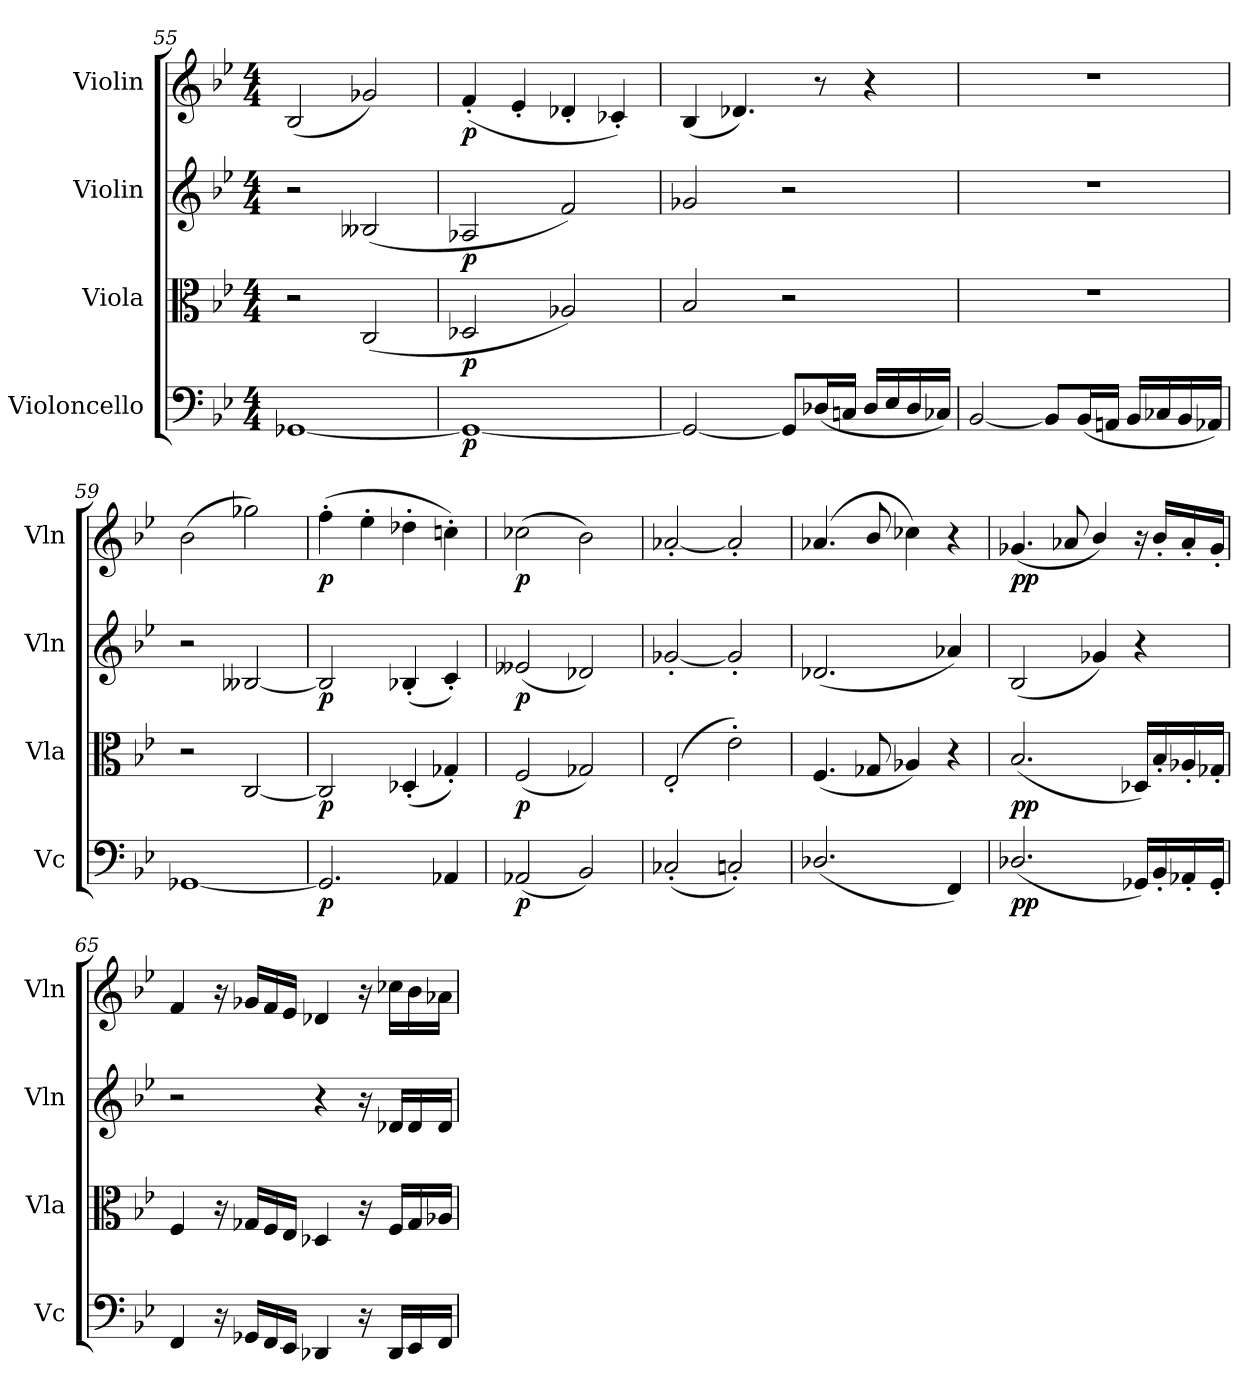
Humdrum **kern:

**kern	**dynam	**kern	**dynam	**kern	**dynam	**kern	**dynam
*part4	*part4	*part3	*part3	*part2	*part2	*part1	*part1
*staff4	*staff4	*staff3	*staff3	*staff2	*staff2	*staff1	*staff1
*I"Violoncello	*	*I"Viola	*	*I"Violin	*	*I"Violin	*
*I'Vc	*	*I'Vla	*	*I'Vln	*	*I'Vln	*
*clefF4	*	*clefC3	*	*clefG2	*	*clefG2	*
*k[b-e-]	*	*k[b-e-]	*	*k[b-e-]	*	*k[b-e-]	*
*M4/4	*	*M4/4	*	*M4/4	*	*M4/4	*
=55	=55	=55	=55	=55	=55	=55	=55
[1GG-X	.	2r	.	2r	.	(2B-/	.
.	.	(2C/	.	(2B--X/	.	2g-X/)	.
=56	=56	=56	=56	=56	=56	=56	=56
1GG-_	p	2D-X/	p	2A-X/	p	(4f'/	p
.	.	.	.	.	.	4e-'/	.
.	.	2A-X/)	.	2f/)	.	4d-X'/	.
.	.	.	.	.	.	4c-X'/)	.
=57	=57	=57	=57	=57	=57	=57	=57
2GG-/_	.	2B-/	.	2g-X/	.	(4B-/	.
.	.	.	.	.	.	4.d-X/)	.
8GG-/L]	.	2r	.	2r	.	.	.
(16D-X/L	.	.	.	.	.	8r	.
16Cn/JJ	.	.	.	.	.	.	.
16D-/LL	.	.	.	.	.	4r	.
16E-/	.	.	.	.	.	.	.
16D-/	.	.	.	.	.	.	.
16C-X/JJ)	.	.	.	.	.	.	.
=58	=58	=58	=58	=58	=58	=58	=58
[2BB-/	.	1r	.	1r	.	1r	.
8BB-/L]	.	.	.	.	.	.	.
(16BB-/L	.	.	.	.	.	.	.
16AAn/JJ	.	.	.	.	.	.	.
16BB-/LL	.	.	.	.	.	.	.
16C-X/	.	.	.	.	.	.	.
16BB-/	.	.	.	.	.	.	.
16AA-X/JJ)	.	.	.	.	.	.	.
=59	=59	=59	=59	=59	=59	=59	=59
[1GG-X	.	2r	.	2r	.	(2b-\	.
.	.	[2C/	.	[2B--X/	.	2gg-X\)	.
=60	=60	=60	=60	=60	=60	=60	=60
2.GG-/]	p	2C/]	p	2B--/]	p	(4ff'\	p
.	.	.	.	.	.	4ee-'\	.
.	.	(4D-X'/	.	(4B-X'/	.	4dd-X'\	.
4AA-X/	.	4G-X'/)	.	4c'/)	.	4ccn'\)	.
=61	=61	=61	=61	=61	=61	=61	=61
(2AA-X/	p	(2F/	p	(2e--X/	p	(2cc-X\	p
2BB-/)	.	2G-X/)	.	2d-X/)	.	2b-\)	.
=62	=62	=62	=62	=62	=62	=62	=62
(2C-X'/	.	(2E-'/	.	[2g-X'/	.	[2a-X'/	.
2Cn'/)	.	2e-'\)	.	2g-'/]	.	2a-'/]	.
=63	=63	=63	=63	=63	=63	=63	=63
(2.D-X/	.	(4.F/	.	(2.d-X/	.	(4.a-X/	.
.	.	8G-X/	.	.	.	8b-/	.
.	.	4A-X/)	.	.	.	4cc-X\)	.
4FF/)	.	4r	.	4a-X/)	.	4r	.
=64	=64	=64	=64	=64	=64	=64	=64
(2.D-X/	pp	(2.B-/	pp	(2B-/	.	(4.g-X/	pp
.	.	.	.	.	.	8a-X/	.
.	.	.	.	4g-X/)	.	4b-/)	.
16GG-X/LL)	.	16D-X/LL)	.	4r	.	16r	.
16BB-'/	.	16B-'/	.	.	.	16b-'/LL	.
16AA-X'/	.	16A-X'/	.	.	.	16a-'/	.
16GG-'/JJ	.	16G-X'/JJ	.	.	.	16g-'/JJ	.
=65	=65	=65	=65	=65	=65	=65	=65
4FF/	.	4F/	.	2r	.	4f/	.
16r	.	16r	.	.	.	16r	.
16GG-X/LL	.	16G-X/LL	.	.	.	16g-X/LL	.
16FF/	.	16F/	.	.	.	16f/	.
16EE-/JJ	.	16E-/JJ	.	.	.	16e-/JJ	.
4DD-X/	.	4D-X/	.	4r	.	4d-X/	.
16r	.	16r	.	16r	.	16r	.
16DD-/LL	.	16F/LL	.	16d-X/LL	.	16cc-X\LL	.
16EE-/	.	16G-/	.	16d-/	.	16b-\	.
16FF/JJ	.	16A-X/JJ	.	16d-/JJ	.	16a-X\JJ	.
=	=	=	=	=	=	=	=
*-	*-	*-	*-	*-	*-	*-	*-
